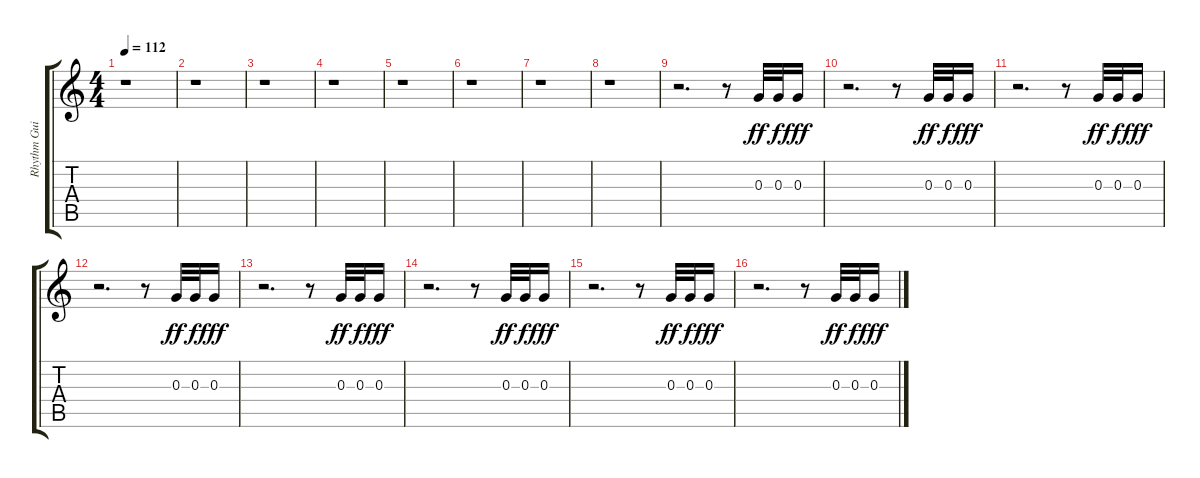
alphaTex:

\track ("Rhythm Guitar Lick" "Rhythm Gui") {instrument electricguitarclean}
\staff {score tabs}
\tuning (E4 B3 G3 D3 A2 E2) {hide}
\ts (4 4)
\tempo 112
\clef g2
\ks c
r.1{dy fff} |
r.1 |
r.1 |
r.1 |
r.1 |
r.1 |
r.1 |
r.1 |
r.2{d} r.8 0.3.32{dy ff} 0.3.32{dy f} 0.3.16{dy fff} |
r.2{d} r.8 0.3.32{dy ff} 0.3.32{dy f} 0.3.16{dy fff} |
r.2{d} r.8 0.3.32{dy ff} 0.3.32{dy f} 0.3.16{dy fff} |
r.2{d} r.8 0.3.32{dy ff} 0.3.32{dy f} 0.3.16{dy fff} |
r.2{d} r.8 0.3.32{dy ff} 0.3.32{dy f} 0.3.16{dy fff} |
r.2{d} r.8 0.3.32{dy ff} 0.3.32{dy f} 0.3.16{dy fff} |
r.2{d} r.8 0.3.32{dy ff} 0.3.32{dy f} 0.3.16{dy fff} |
r.2{d} r.8 0.3.32{dy ff} 0.3.32{dy f} 0.3.16{dy fff}
